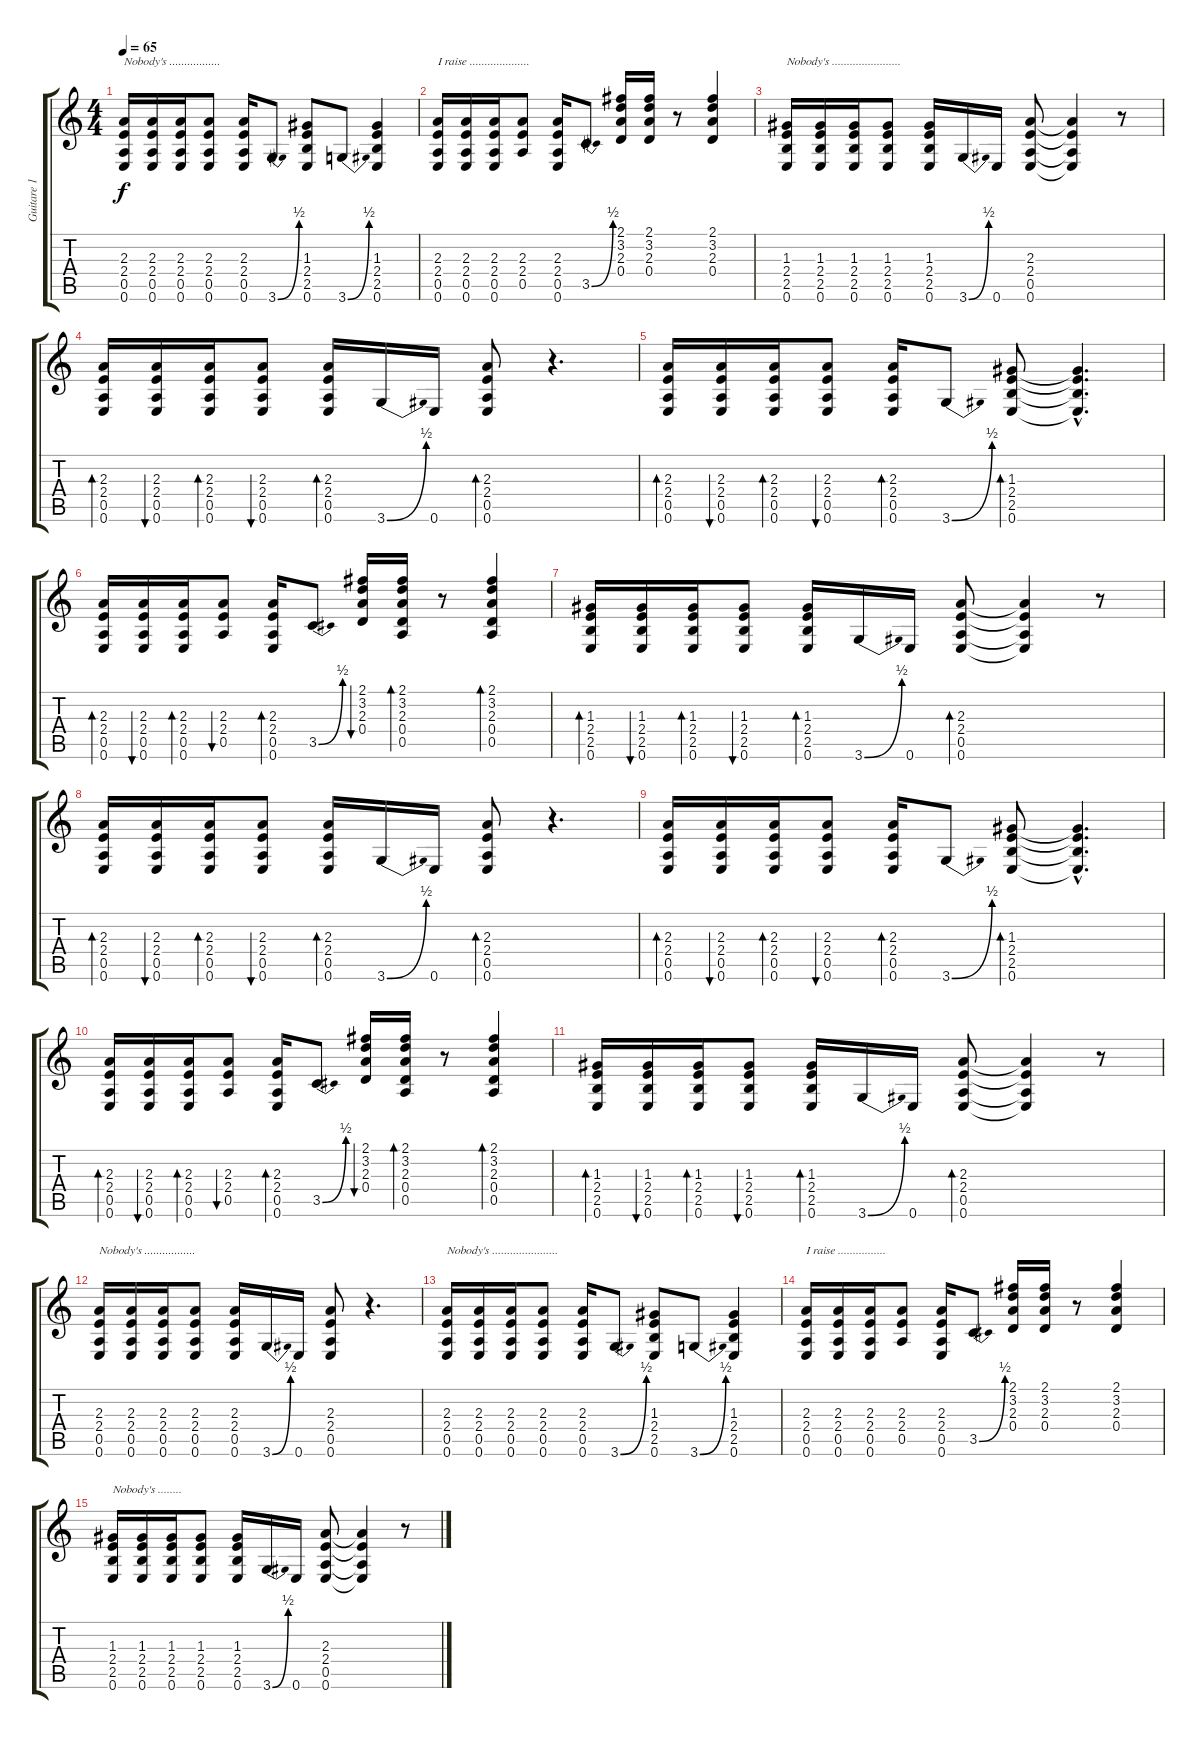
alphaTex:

\track ("Guitare 1" "Guitare 1") {instrument acousticguitarsteel}
\staff {score tabs}
\tuning (E4 B3 G3 D3 A2 E2) {hide}
\ts (4 4)
\tempo 65
\clef g2
\ks c
(2.3 2.4 0.5 0.6).16{txt "Nobody's ................." dy f} (2.3 2.4 0.5 0.6).16 (2.3 2.4 0.5 0.6).16 (2.3 2.4 0.5 0.6).8 (2.3 2.4 0.5 0.6).16 3.6{be (bend 0 0 60 2)}.8 (1.3 2.4 2.5 0.6).8 3.6{be (bend 0 0 60 2)}.8 (1.3 2.4 2.5 0.6).4 |
(2.3 2.4 0.5 0.6).16{txt "I raise ...................."} (2.3 2.4 0.5 0.6).16 (2.3 2.4 0.5 0.6).16 (2.3 2.4 0.5).8 (2.3 2.4 0.5 0.6).16 3.5{be (bend 0 0 60 2)}.8 (2.1 3.2 2.3 0.4).16 (2.1 3.2 2.3 0.4).16 r.8 (2.1 3.2 2.3 0.4).4 |
(1.3 2.4 2.5 0.6).16{txt "Nobody's ......................."} (1.3 2.4 2.5 0.6).16 (1.3 2.4 2.5 0.6).16 (1.3 2.4 2.5 0.6).8 (1.3 2.4 2.5 0.6).16 3.6{be (bend 0 0 60 2)}.16 0.6.16 (2.3 2.4 0.5 0.6).8 (2.3{t} 2.4{t} 0.5{t} 0.6{t}).4 r.8 |
(2.3 2.4 0.5 0.6).16{bd 60} (2.3 2.4 0.5 0.6).16{bu 60} (2.3 2.4 0.5 0.6).16{bd 60} (2.3 2.4 0.5 0.6).8{bu 60} (2.3 2.4 0.5 0.6).16{bd 60} 3.6{be (bend 0 0 60 2)}.16 0.6.16 (2.3 2.4 0.5 0.6).8{bd 60} r.4{d} |
(2.3 2.4 0.5 0.6).16{bd 60} (2.3 2.4 0.5 0.6).16{bu 60} (2.3 2.4 0.5 0.6).16{bd 60} (2.3 2.4 0.5 0.6).8{bu 60} (2.3 2.4 0.5 0.6).16{bd 60} 3.6{be (bend 0 0 60 2)}.8 (1.3 2.4 2.5 0.6).8{bd 60} (1.3{hac t} 2.4{hac t} 2.5{hac t} 0.6{hac t}).4{d} |
(2.3 2.4 0.5 0.6).16{bd 60} (2.3 2.4 0.5 0.6).16{bu 60} (2.3 2.4 0.5 0.6).16{bd 60} (2.3 2.4 0.5).8{bu 60} (2.3 2.4 0.5 0.6).16{bd 60} 3.5{be (bend 0 0 60 2)}.8 (2.1 3.2 2.3 0.4).16{bu 60} (2.1 3.2 2.3 0.4 0.5).16{bd 60} r.8 (2.1 3.2 2.3 0.4 0.5).4{bd 60} |
(1.3 2.4 2.5 0.6).16{bd 60} (1.3 2.4 2.5 0.6).16{bu 60} (1.3 2.4 2.5 0.6).16{bd 60} (1.3 2.4 2.5 0.6).8{bu 60} (1.3 2.4 2.5 0.6).16{bd 60} 3.6{be (bend 0 0 60 2)}.16 0.6.16 (2.3 2.4 0.5 0.6).8{bd 60} (2.3{t} 2.4{t} 0.5{t} 0.6{t}).4 r.8 |
(2.3 2.4 0.5 0.6).16{bd 60} (2.3 2.4 0.5 0.6).16{bu 60} (2.3 2.4 0.5 0.6).16{bd 60} (2.3 2.4 0.5 0.6).8{bu 60} (2.3 2.4 0.5 0.6).16{bd 60} 3.6{be (bend 0 0 60 2)}.16 0.6.16 (2.3 2.4 0.5 0.6).8{bd 60} r.4{d} |
(2.3 2.4 0.5 0.6).16{bd 60} (2.3 2.4 0.5 0.6).16{bu 60} (2.3 2.4 0.5 0.6).16{bd 60} (2.3 2.4 0.5 0.6).8{bu 60} (2.3 2.4 0.5 0.6).16{bd 60} 3.6{be (bend 0 0 60 2)}.8 (1.3 2.4 2.5 0.6).8{bd 60} (1.3{hac t} 2.4{hac t} 2.5{hac t} 0.6{hac t}).4{d} |
(2.3 2.4 0.5 0.6).16{bd 60} (2.3 2.4 0.5 0.6).16{bu 60} (2.3 2.4 0.5 0.6).16{bd 60} (2.3 2.4 0.5).8{bu 60} (2.3 2.4 0.5 0.6).16{bd 60} 3.5{be (bend 0 0 60 2)}.8 (2.1 3.2 2.3 0.4).16{bu 60} (2.1 3.2 2.3 0.4 0.5).16{bd 60} r.8 (2.1 3.2 2.3 0.4 0.5).4{bd 60} |
(1.3 2.4 2.5 0.6).16{bd 60} (1.3 2.4 2.5 0.6).16{bu 60} (1.3 2.4 2.5 0.6).16{bd 60} (1.3 2.4 2.5 0.6).8{bu 60} (1.3 2.4 2.5 0.6).16{bd 60} 3.6{be (bend 0 0 60 2)}.16 0.6.16 (2.3 2.4 0.5 0.6).8{bd 60} (2.3{t} 2.4{t} 0.5{t} 0.6{t}).4 r.8 |
(2.3 2.4 0.5 0.6).16{txt "Nobody's ................."} (2.3 2.4 0.5 0.6).16 (2.3 2.4 0.5 0.6).16 (2.3 2.4 0.5 0.6).8 (2.3 2.4 0.5 0.6).16 3.6{be (bend 0 0 60 2)}.16 0.6.16 (2.3 2.4 0.5 0.6).8 r.4{d} |
(2.3 2.4 0.5 0.6).16{txt "Nobody's ......................"} (2.3 2.4 0.5 0.6).16 (2.3 2.4 0.5 0.6).16 (2.3 2.4 0.5 0.6).8 (2.3 2.4 0.5 0.6).16 3.6{be (bend 0 0 60 2)}.8 (1.3 2.4 2.5 0.6).8 3.6{be (bend 0 0 60 2)}.8 (1.3 2.4 2.5 0.6).4 |
(2.3 2.4 0.5 0.6).16{txt "I raise ................"} (2.3 2.4 0.5 0.6).16 (2.3 2.4 0.5 0.6).16 (2.3 2.4 0.5).8 (2.3 2.4 0.5 0.6).16 3.5{be (bend 0 0 60 2)}.8 (2.1 3.2 2.3 0.4).16 (2.1 3.2 2.3 0.4).16 r.8 (2.1 3.2 2.3 0.4).4 |
(1.3 2.4 2.5 0.6).16{txt "Nobody's ........"} (1.3 2.4 2.5 0.6).16 (1.3 2.4 2.5 0.6).16 (1.3 2.4 2.5 0.6).8 (1.3 2.4 2.5 0.6).16 3.6{be (bend 0 0 60 2)}.16 0.6.16 (2.3 2.4 0.5 0.6).8 (2.3{t} 2.4{t} 0.5{t} 0.6{t}).4 r.8
